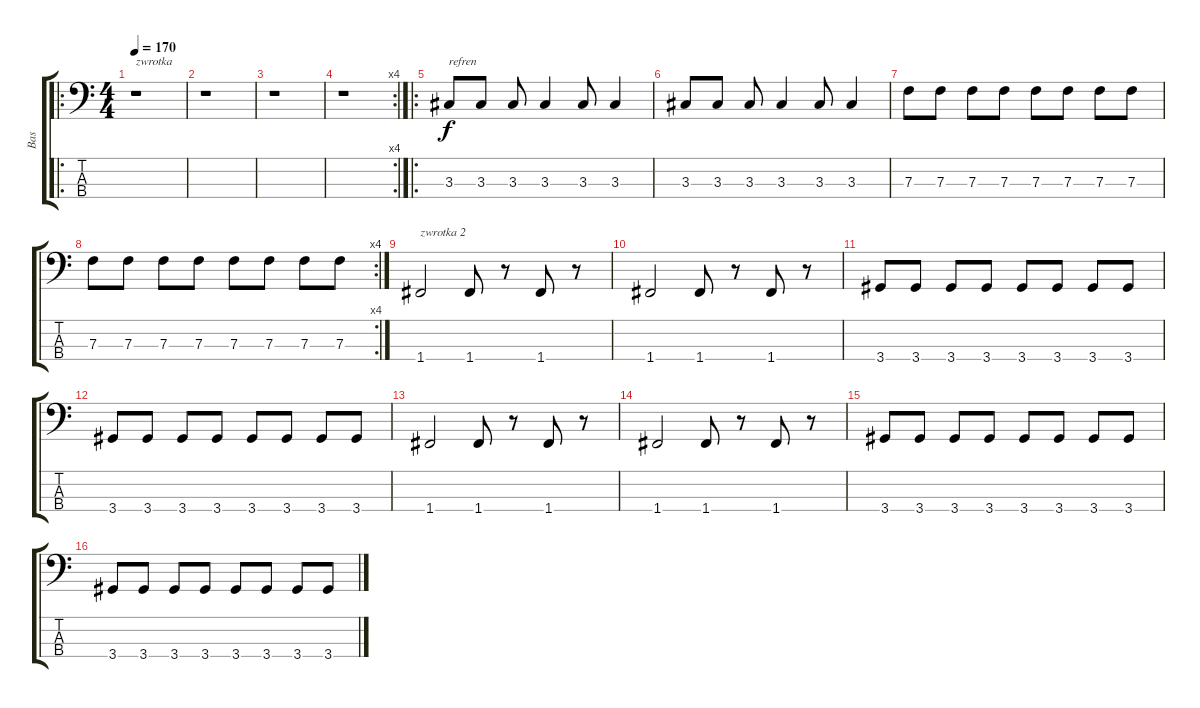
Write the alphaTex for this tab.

\track ("Bas" "Bas") {instrument electricbassfinger}
\staff {score tabs}
\tuning (Ab2 Eb2 Bb1 F1) {hide}
\ro
\ts (4 4)
\tempo 170
\clef f4
\ks c
r.1{txt "zwrotka" dy f instrument electricbassfinger} |
r.1 |
r.1 |
\rc 4
r.1 |
\ro
3.3.8{txt "refren"} 3.3.8 3.3.8 3.3.4 3.3.8 3.3.4 |
3.3.8 3.3.8 3.3.8 3.3.4 3.3.8 3.3.4 |
7.3.8 7.3.8 7.3.8 7.3.8 7.3.8 7.3.8 7.3.8 7.3.8 |
\rc 4
7.3.8 7.3.8 7.3.8 7.3.8 7.3.8 7.3.8 7.3.8 7.3.8 |
1.4.2{txt "zwrotka 2"} 1.4.8 r.8 1.4.8 r.8 |
1.4.2 1.4.8 r.8 1.4.8 r.8 |
3.4.8 3.4.8 3.4.8 3.4.8 3.4.8 3.4.8 3.4.8 3.4.8 |
3.4.8 3.4.8 3.4.8 3.4.8 3.4.8 3.4.8 3.4.8 3.4.8 |
1.4.2 1.4.8 r.8 1.4.8 r.8 |
1.4.2 1.4.8 r.8 1.4.8 r.8 |
3.4.8 3.4.8 3.4.8 3.4.8 3.4.8 3.4.8 3.4.8 3.4.8 |
3.4.8 3.4.8 3.4.8 3.4.8 3.4.8 3.4.8 3.4.8 3.4.8
